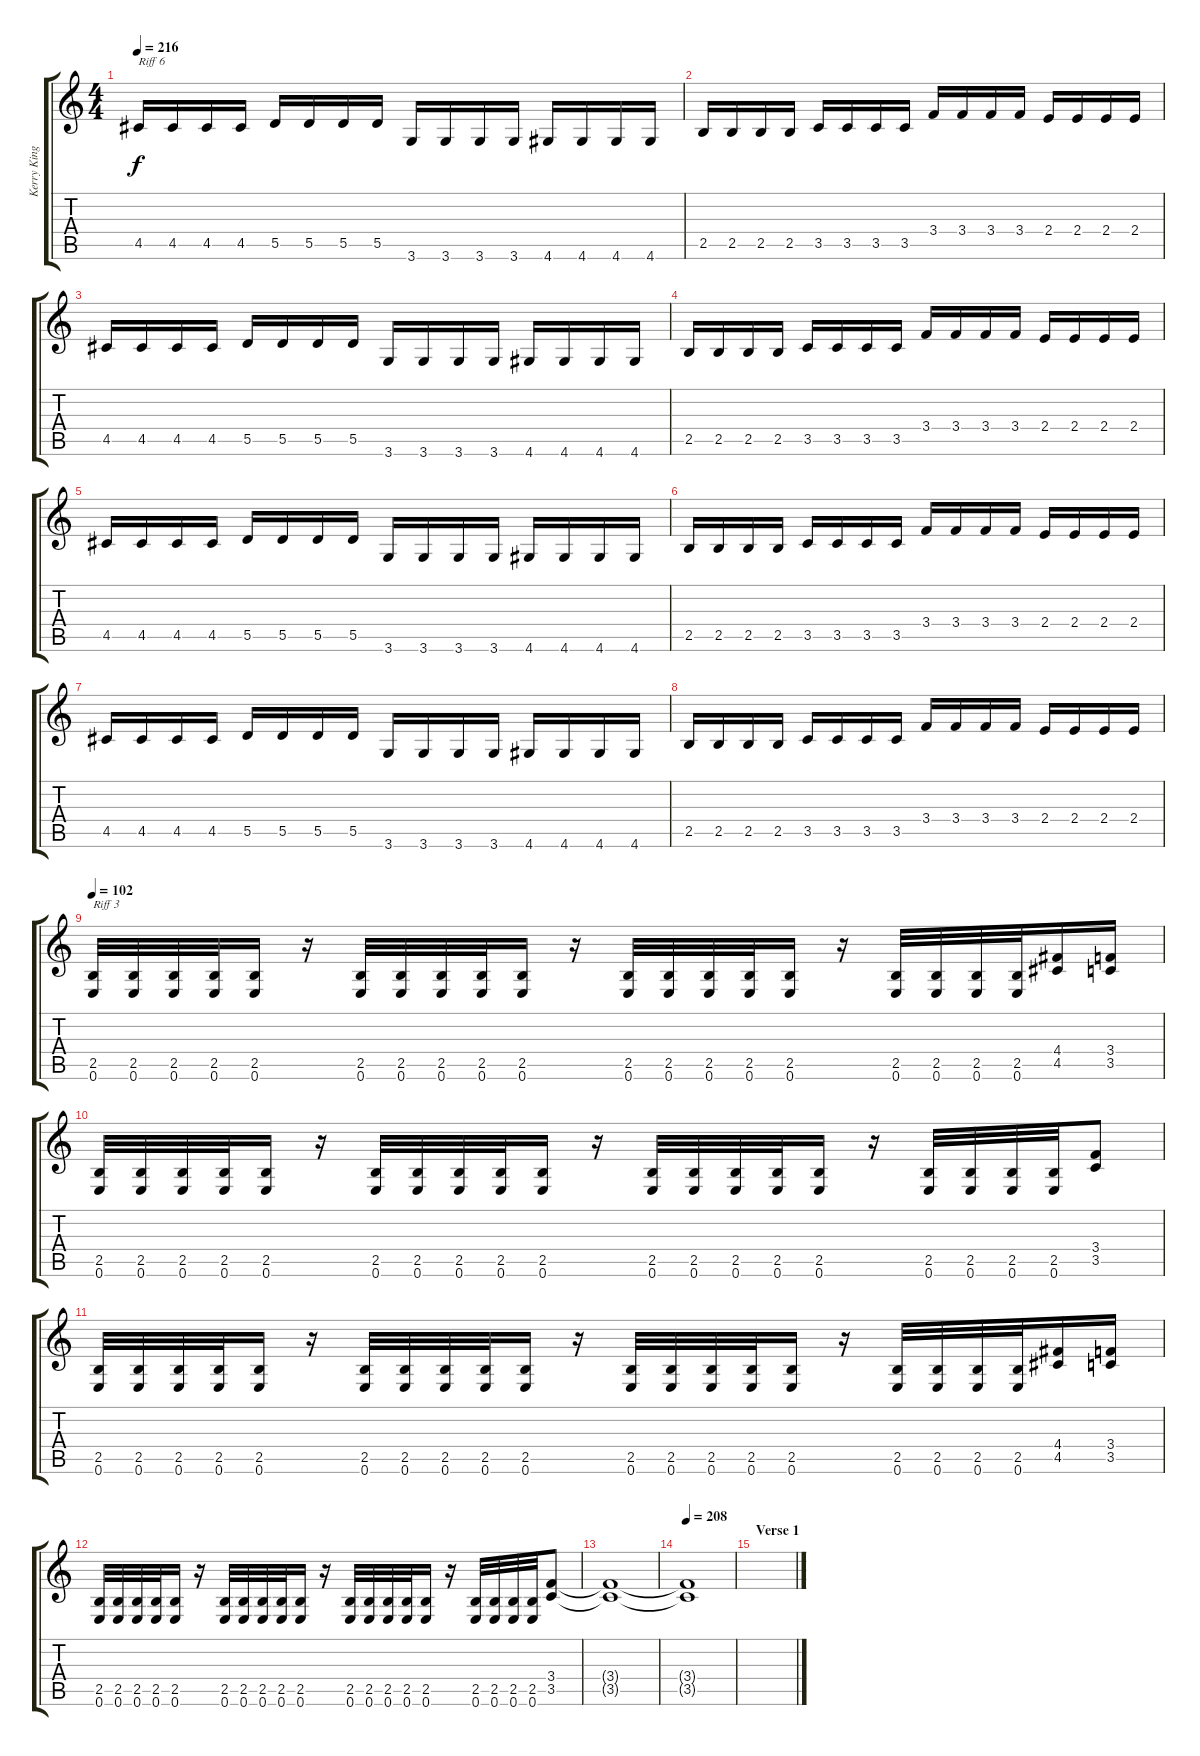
\track ("Kerry King" "Kerry King") {instrument overdrivenguitar}
\staff {score tabs}
\tuning (E4 B3 G3 D3 A2 E2) {hide}
\ts (4 4)
\tempo 216
\clef g2
\ks c
4.5.16{txt "Riff 6" dy f} 4.5.16 4.5.16 4.5.16 5.5.16 5.5.16 5.5.16 5.5.16 3.6.16 3.6.16 3.6.16 3.6.16 4.6.16 4.6.16 4.6.16 4.6.16 |
2.5.16 2.5.16 2.5.16 2.5.16 3.5.16 3.5.16 3.5.16 3.5.16 3.4.16 3.4.16 3.4.16 3.4.16 2.4.16 2.4.16 2.4.16 2.4.16 |
4.5.16 4.5.16 4.5.16 4.5.16 5.5.16 5.5.16 5.5.16 5.5.16 3.6.16 3.6.16 3.6.16 3.6.16 4.6.16 4.6.16 4.6.16 4.6.16 |
2.5.16 2.5.16 2.5.16 2.5.16 3.5.16 3.5.16 3.5.16 3.5.16 3.4.16 3.4.16 3.4.16 3.4.16 2.4.16 2.4.16 2.4.16 2.4.16 |
4.5.16 4.5.16 4.5.16 4.5.16 5.5.16 5.5.16 5.5.16 5.5.16 3.6.16 3.6.16 3.6.16 3.6.16 4.6.16 4.6.16 4.6.16 4.6.16 |
2.5.16 2.5.16 2.5.16 2.5.16 3.5.16 3.5.16 3.5.16 3.5.16 3.4.16 3.4.16 3.4.16 3.4.16 2.4.16 2.4.16 2.4.16 2.4.16 |
4.5.16 4.5.16 4.5.16 4.5.16 5.5.16 5.5.16 5.5.16 5.5.16 3.6.16 3.6.16 3.6.16 3.6.16 4.6.16 4.6.16 4.6.16 4.6.16 |
2.5.16 2.5.16 2.5.16 2.5.16 3.5.16 3.5.16 3.5.16 3.5.16 3.4.16 3.4.16 3.4.16 3.4.16 2.4.16 2.4.16 2.4.16 2.4.16 |
\tempo 102
(2.5 0.6).32{txt "Riff 3"} (2.5 0.6).32 (2.5 0.6).32 (2.5 0.6).32 (2.5 0.6).16 r.16 (2.5 0.6).32 (2.5 0.6).32 (2.5 0.6).32 (2.5 0.6).32 (2.5 0.6).16 r.16 (2.5 0.6).32 (2.5 0.6).32 (2.5 0.6).32 (2.5 0.6).32 (2.5 0.6).16 r.16 (2.5 0.6).32 (2.5 0.6).32 (2.5 0.6).32 (2.5 0.6).32 (4.4 4.5).16 (3.4 3.5).16 |
(2.5 0.6).32 (2.5 0.6).32 (2.5 0.6).32 (2.5 0.6).32 (2.5 0.6).16 r.16 (2.5 0.6).32 (2.5 0.6).32 (2.5 0.6).32 (2.5 0.6).32 (2.5 0.6).16 r.16 (2.5 0.6).32 (2.5 0.6).32 (2.5 0.6).32 (2.5 0.6).32 (2.5 0.6).16 r.16 (2.5 0.6).32 (2.5 0.6).32 (2.5 0.6).32 (2.5 0.6).32 (3.4 3.5).8 |
(2.5 0.6).32 (2.5 0.6).32 (2.5 0.6).32 (2.5 0.6).32 (2.5 0.6).16 r.16 (2.5 0.6).32 (2.5 0.6).32 (2.5 0.6).32 (2.5 0.6).32 (2.5 0.6).16 r.16 (2.5 0.6).32 (2.5 0.6).32 (2.5 0.6).32 (2.5 0.6).32 (2.5 0.6).16 r.16 (2.5 0.6).32 (2.5 0.6).32 (2.5 0.6).32 (2.5 0.6).32 (4.4 4.5).16 (3.4 3.5).16 |
(2.5 0.6).32 (2.5 0.6).32 (2.5 0.6).32 (2.5 0.6).32 (2.5 0.6).16 r.16 (2.5 0.6).32 (2.5 0.6).32 (2.5 0.6).32 (2.5 0.6).32 (2.5 0.6).16 r.16 (2.5 0.6).32 (2.5 0.6).32 (2.5 0.6).32 (2.5 0.6).32 (2.5 0.6).16 r.16 (2.5 0.6).32 (2.5 0.6).32 (2.5 0.6).32 (2.5 0.6).32 (3.4 3.5).8 |
(3.4{t} 3.5{t}).1 |
\tempo 208
(3.4{t} 3.5{t}).1 |
\section ("" "Verse 1")
